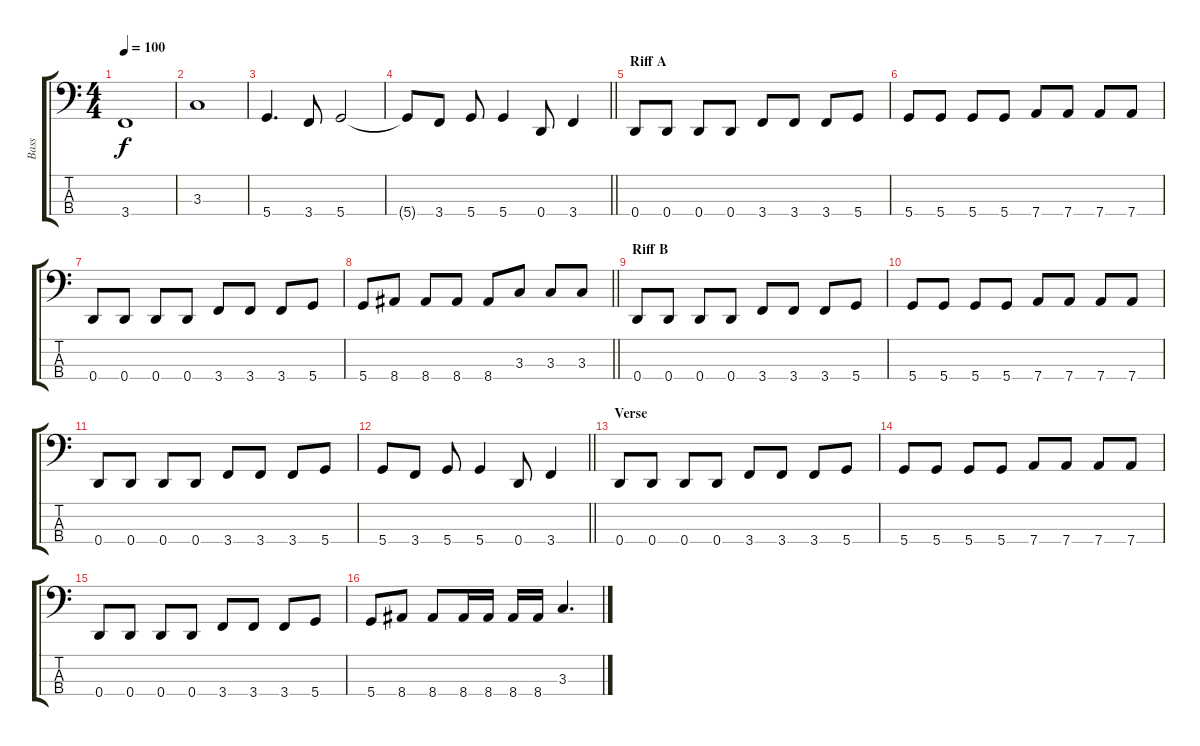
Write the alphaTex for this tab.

\track ("Bass" "Bass") {instrument synthbass1}
\staff {score tabs}
\tuning (G2 D2 A1 D1) {hide}
\ts (4 4)
\tempo 100
\clef f4
\ks c
3.4.1{dy f} |
3.3.1 |
5.4.4{d} 3.4.8 5.4.2 |
\barLineRight lightlight
5.4{t}.8 3.4.8 5.4.8 5.4.4 0.4.8 3.4.4 |
\section ("" "Riff A")
0.4.8 0.4.8 0.4.8 0.4.8 3.4.8 3.4.8 3.4.8 5.4.8 |
5.4.8 5.4.8 5.4.8 5.4.8 7.4.8 7.4.8 7.4.8 7.4.8 |
0.4.8 0.4.8 0.4.8 0.4.8 3.4.8 3.4.8 3.4.8 5.4.8 |
\barLineRight lightlight
5.4.8 8.4.8 8.4.8 8.4.8 8.4.8 3.3.8 3.3.8 3.3.8 |
\section ("" "Riff B")
0.4.8 0.4.8 0.4.8 0.4.8 3.4.8 3.4.8 3.4.8 5.4.8 |
5.4.8 5.4.8 5.4.8 5.4.8 7.4.8 7.4.8 7.4.8 7.4.8 |
0.4.8 0.4.8 0.4.8 0.4.8 3.4.8 3.4.8 3.4.8 5.4.8 |
\barLineRight lightlight
5.4.8 3.4.8 5.4.8 5.4.4 0.4.8 3.4.4 |
\section ("" "Verse")
0.4.8 0.4.8 0.4.8 0.4.8 3.4.8 3.4.8 3.4.8 5.4.8 |
5.4.8 5.4.8 5.4.8 5.4.8 7.4.8 7.4.8 7.4.8 7.4.8 |
0.4.8 0.4.8 0.4.8 0.4.8 3.4.8 3.4.8 3.4.8 5.4.8 |
5.4.8 8.4.8 8.4.8 8.4.16 8.4.16 8.4.16 8.4.16 3.3.4{d}
